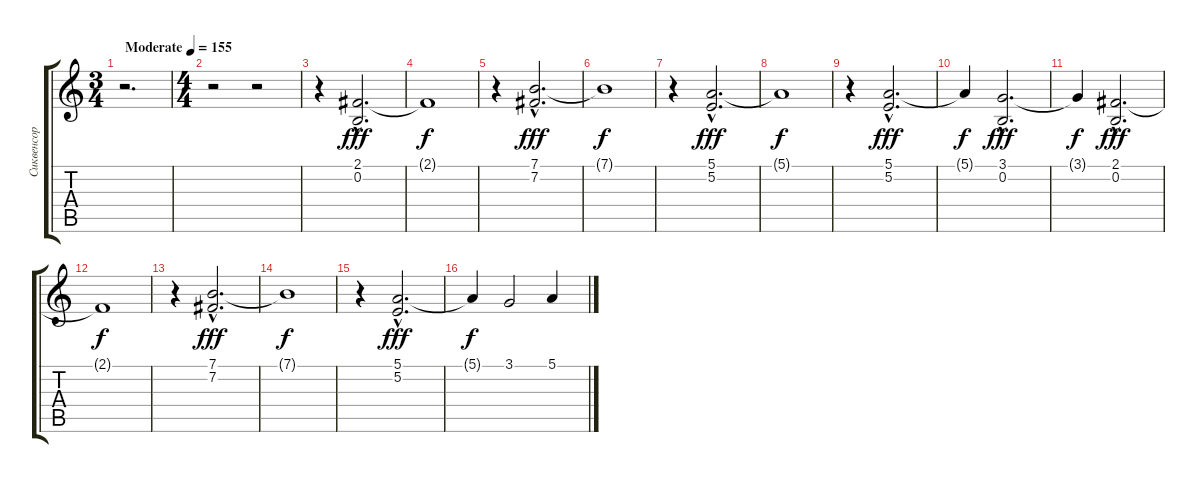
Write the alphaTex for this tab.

\track ("Сиквенсор" "Сиквенсор") {instrument vibraphone}
\staff {score tabs}
\tuning (E4 B3 G3 D3 A2 E2) {hide}
\ts (3 4)
\tempo (155 "Moderate")
\clef g2
\ks c
r.2{d dy fff instrument vibraphone} |
\ts (4 4)
r.2 r.2 |
r.4 (2.1{hac} 0.2).2{d} |
2.1{t}.1{dy f} |
r.4 (7.1{hac} 7.2).2{d dy fff} |
7.1{t}.1{dy f} |
r.4 (5.1{hac} 5.2).2{d dy fff} |
5.1{t}.1{dy f} |
r.4 (5.1{hac} 5.2).2{d dy fff} |
5.1{t}.4{dy f} (3.1{hac} 0.2).2{d dy fff} |
3.1{t}.4{dy f} (2.1{hac} 0.2).2{d dy fff} |
2.1{t}.1{dy f} |
r.4 (7.1{hac} 7.2).2{d dy fff} |
7.1{t}.1{dy f} |
r.4 (5.1{hac} 5.2).2{d dy fff} |
5.1{t}.4{dy f} 3.1.2 5.1.4
